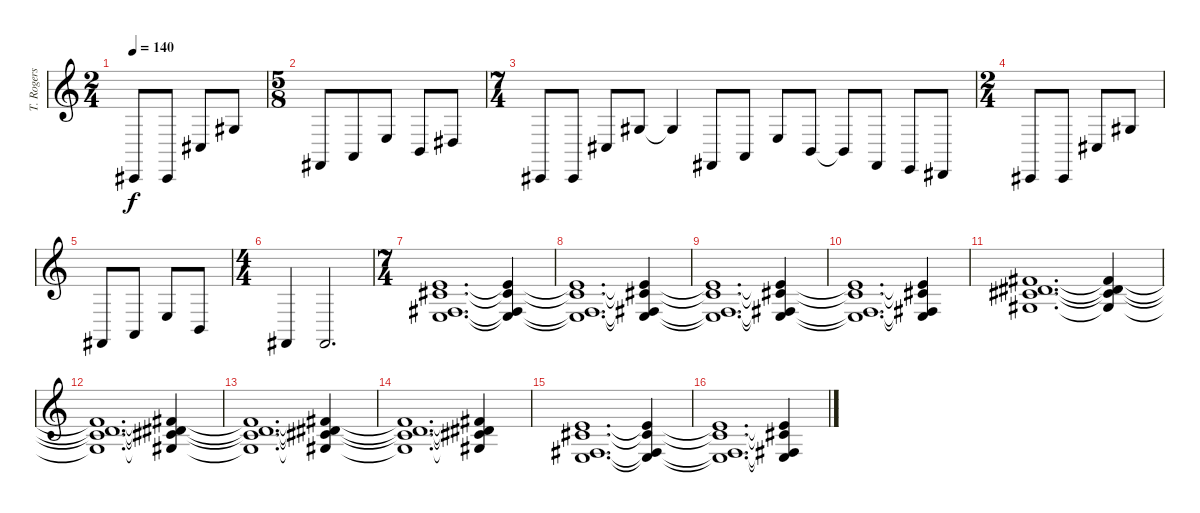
\track ("T. Rogers Keys" "T. Rogers ") {instrument lead2sawtooth}
\staff {score}
\tuning (Db4 Ab3 E3 B2 Gb2 Db2) {hide}
\ts (2 4)
\tempo 140
\clef g2
\ks c
0.6.8{dy f} 0.6.8 7.5.8 9.4.8 |
\ts (5 8)
0.5.8 3.5.8 5.4.8 5.5.8 4.4.8 |
\ts (7 4)
0.6.8 0.6.8 7.5.8 9.4.8 9.4{t}.4 0.5.8 3.5.8 5.4.8 5.5.8 5.5{t}.8 5.6.8 3.6.8 2.6.8 |
\ts (2 4)
0.6.8 0.6.8 7.5.8 9.4.8 |
0.5.8 3.5.8 5.4.8 5.5.8 |
\ts (4 4)
0.5.4 0.5.2{d} |
\ts (7 4)
(0.1 8.2 0.3 7.4).1{d instrument synthstrings2} (0.1{t} 8.2{t} 0.3{t} 7.4{t}).4 |
(0.1{t} 8.2{t} 0.3{t} 7.4{t}).1{d} (0.1{t} 8.2{t} 0.3{t} 7.4{t}).4 |
(0.1{t} 8.2{t} 0.3{t} 7.4{t}).1{d} (0.1{t} 8.2{t} 0.3{t} 7.4{t}).4 |
(0.1{t} 8.2{t} 0.3{t} 7.4{t}).1{d} (0.1{t} 8.2{t} 0.3{t} 7.4{t}).4 |
(0.1 10.2 11.3 9.4).1{d} (0.1{t} 10.2{t} 11.3{t} 9.4{t}).4 |
(0.1{t} 10.2{t} 11.3{t} 9.4{t}).1{d} (0.1{t} 10.2{t} 11.3{t} 9.4{t}).4 |
(0.1{t} 10.2{t} 11.3{t} 9.4{t}).1{d} (0.1{t} 10.2{t} 11.3{t} 9.4{t}).4 |
(0.1{t} 10.2{t} 11.3{t} 9.4{t}).1{d} (0.1{t} 10.2{t} 11.3{t} 9.4{t}).4 |
(0.1 8.2 0.3 7.4).1{d} (0.1{t} 8.2{t} 0.3{t} 7.4{t}).4 |
(0.1{t} 8.2{t} 0.3{t} 7.4{t}).1{d} (0.1{t} 8.2{t} 0.3{t} 7.4{t}).4
